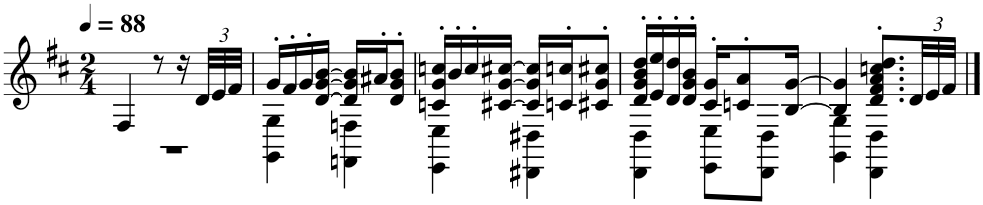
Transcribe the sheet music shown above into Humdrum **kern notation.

**kern
*part1
*staff1
*I"Piano, RH-1
*I'Pno.
*clefG2
*k[f#c#]
*M2/4
*MM88
=1
*^
4F#/	2r
8r	.
16r	.
*Xbrackettup	*
48d/LLL	.
48e/	.
48f#/JJJ	.
=2	=2
16g'/LL	4GG\ 4G\
16f#'/	.
16g'/	.
[16d/ [16g/ [16b/JJ	.
16d/] 16g/] 16b/]LL	4FFn\ 4Fn\
16a#X'/J	.
8d/' 8g/' 8b/'J	.
=3	=3
16cn/' 16g/' 16ccn/'LL	4EE\ 4E\
16b'/	.
16cc'/	.
[16c#X/ [16g/ [16cc#X/JJ	.
16c#/] 16g/] 16cc#/]LL	4DD#X\ 4D#X\
16cn/' 16ccn/'J	.
8c#X/' 8g/' 8cc#X/'J	.
=4	=4
16d/' 16g/' 16b/' 16dd/'LL	4DD\ 4D\
16e/' 16ee/'	.
16d/' 16dd/'	.
16d/' 16g/' 16b/'JJ	.
16c#/' 16g/'KL	8EE\ 8E\L
8cn/' 8a/'	.
.	8DD\ 8D\J
[16B/ [16g/Jk	.
=5	=5
4B/] 4g/]	4GG\ 4G\
8.d/' 8.f#/' 8.a/' 8.ccn/' 8.dd/'L	4DD\ 4D\
48d/LL	.
48e/	.
48f#/JJJ	.
*v	*v
==
*-
